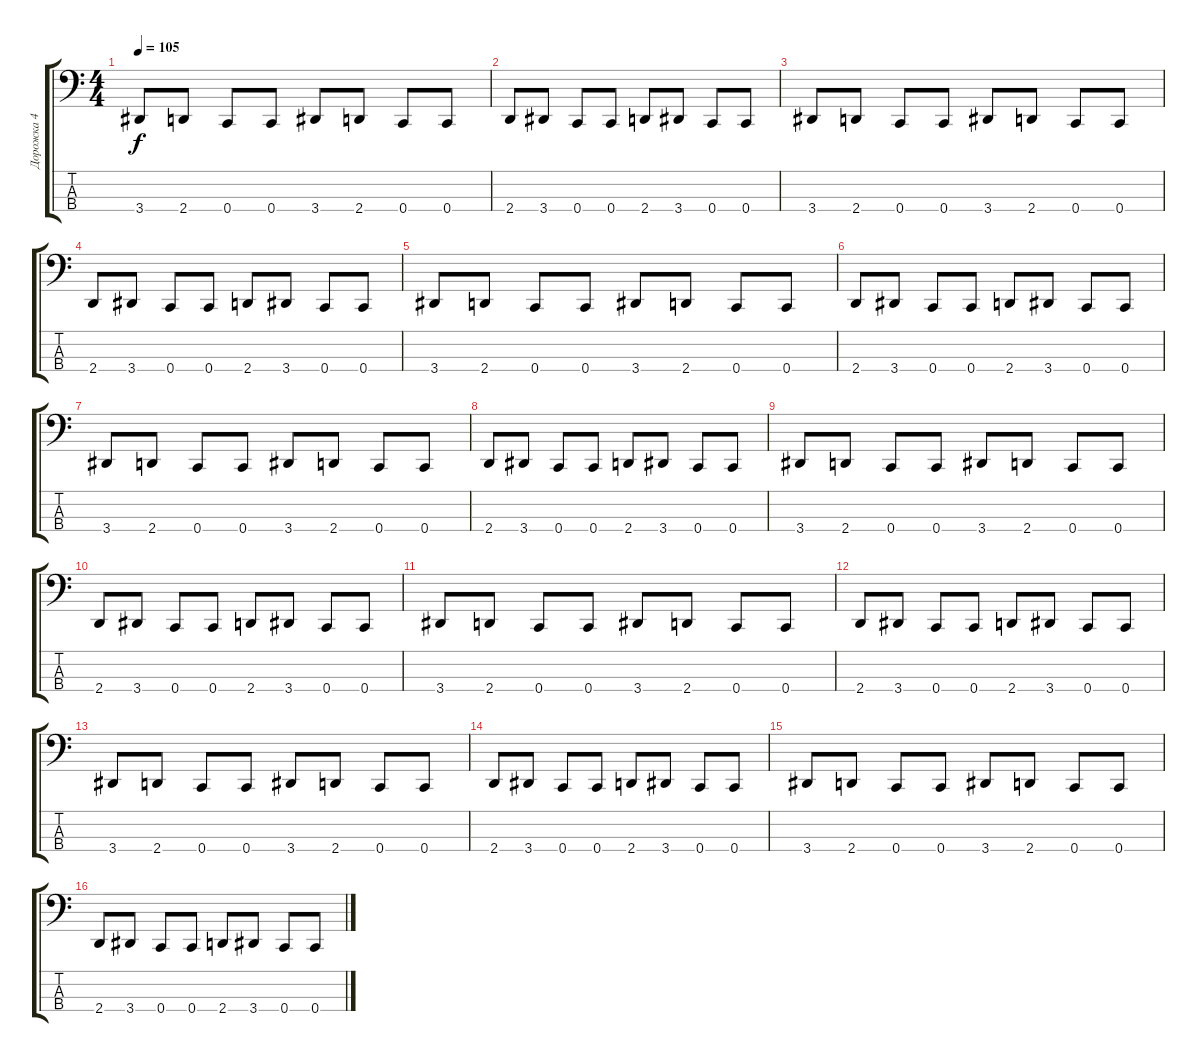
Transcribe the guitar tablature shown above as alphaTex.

\track ("Дорожка 4" "Дорожка 4") {instrument electricbassfinger}
\staff {score tabs}
\tuning (Eb2 Bb1 F1 C1) {hide}
\ts (4 4)
\tempo 105
\clef f4
\ks c
3.4.8{dy f} 2.4.8 0.4.8 0.4.8 3.4.8 2.4.8 0.4.8 0.4.8 |
2.4.8 3.4.8 0.4.8 0.4.8 2.4.8 3.4.8 0.4.8 0.4.8 |
3.4.8 2.4.8 0.4.8 0.4.8 3.4.8 2.4.8 0.4.8 0.4.8 |
2.4.8 3.4.8 0.4.8 0.4.8 2.4.8 3.4.8 0.4.8 0.4.8 |
3.4.8 2.4.8 0.4.8 0.4.8 3.4.8 2.4.8 0.4.8 0.4.8 |
2.4.8 3.4.8 0.4.8 0.4.8 2.4.8 3.4.8 0.4.8 0.4.8 |
3.4.8 2.4.8 0.4.8 0.4.8 3.4.8 2.4.8 0.4.8 0.4.8 |
2.4.8 3.4.8 0.4.8 0.4.8 2.4.8 3.4.8 0.4.8 0.4.8 |
3.4.8 2.4.8 0.4.8 0.4.8 3.4.8 2.4.8 0.4.8 0.4.8 |
2.4.8 3.4.8 0.4.8 0.4.8 2.4.8 3.4.8 0.4.8 0.4.8 |
3.4.8 2.4.8 0.4.8 0.4.8 3.4.8 2.4.8 0.4.8 0.4.8 |
2.4.8 3.4.8 0.4.8 0.4.8 2.4.8 3.4.8 0.4.8 0.4.8 |
3.4.8 2.4.8 0.4.8 0.4.8 3.4.8 2.4.8 0.4.8 0.4.8 |
2.4.8 3.4.8 0.4.8 0.4.8 2.4.8 3.4.8 0.4.8 0.4.8 |
3.4.8 2.4.8 0.4.8 0.4.8 3.4.8 2.4.8 0.4.8 0.4.8 |
2.4.8 3.4.8 0.4.8 0.4.8 2.4.8 3.4.8 0.4.8 0.4.8
